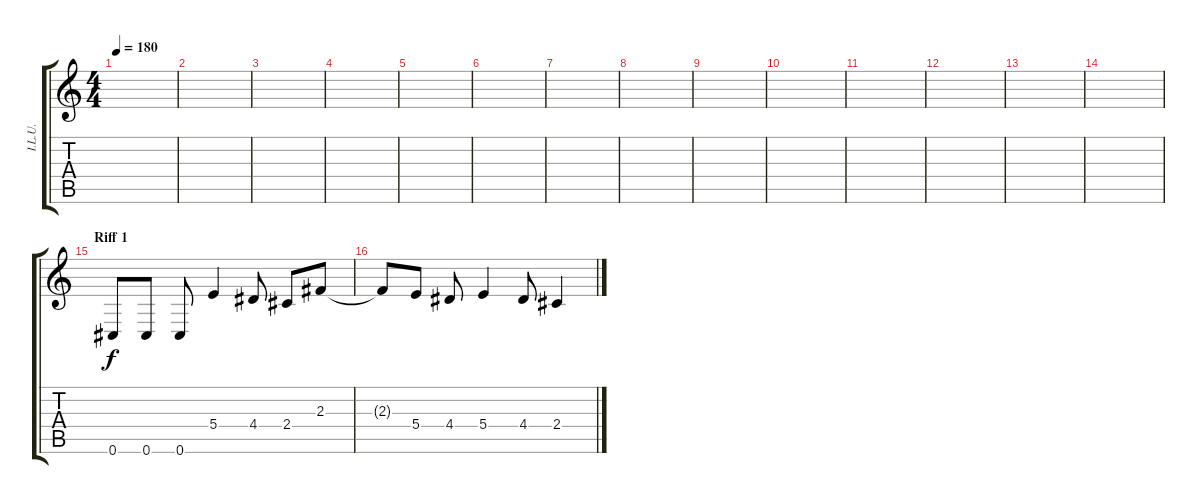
\track ("I.L.U." "I.L.U.") {instrument distortionguitar}
\staff {score tabs}
\tuning (Db4 Ab3 E3 B2 Gb2 Db2) {hide}
\ts (4 4)
\tempo 180
\clef g2
\ks c
|
|
|
|
|
|
|
|
|
|
|
|
|
|
\section ("" "Riff 1")
0.6.8 0.6.8 0.6.8 5.4.4 4.4.8 2.4.8 2.3.8 |
2.3{t}.8 5.4.8 4.4.8 5.4.4 4.4.8 2.4.4
